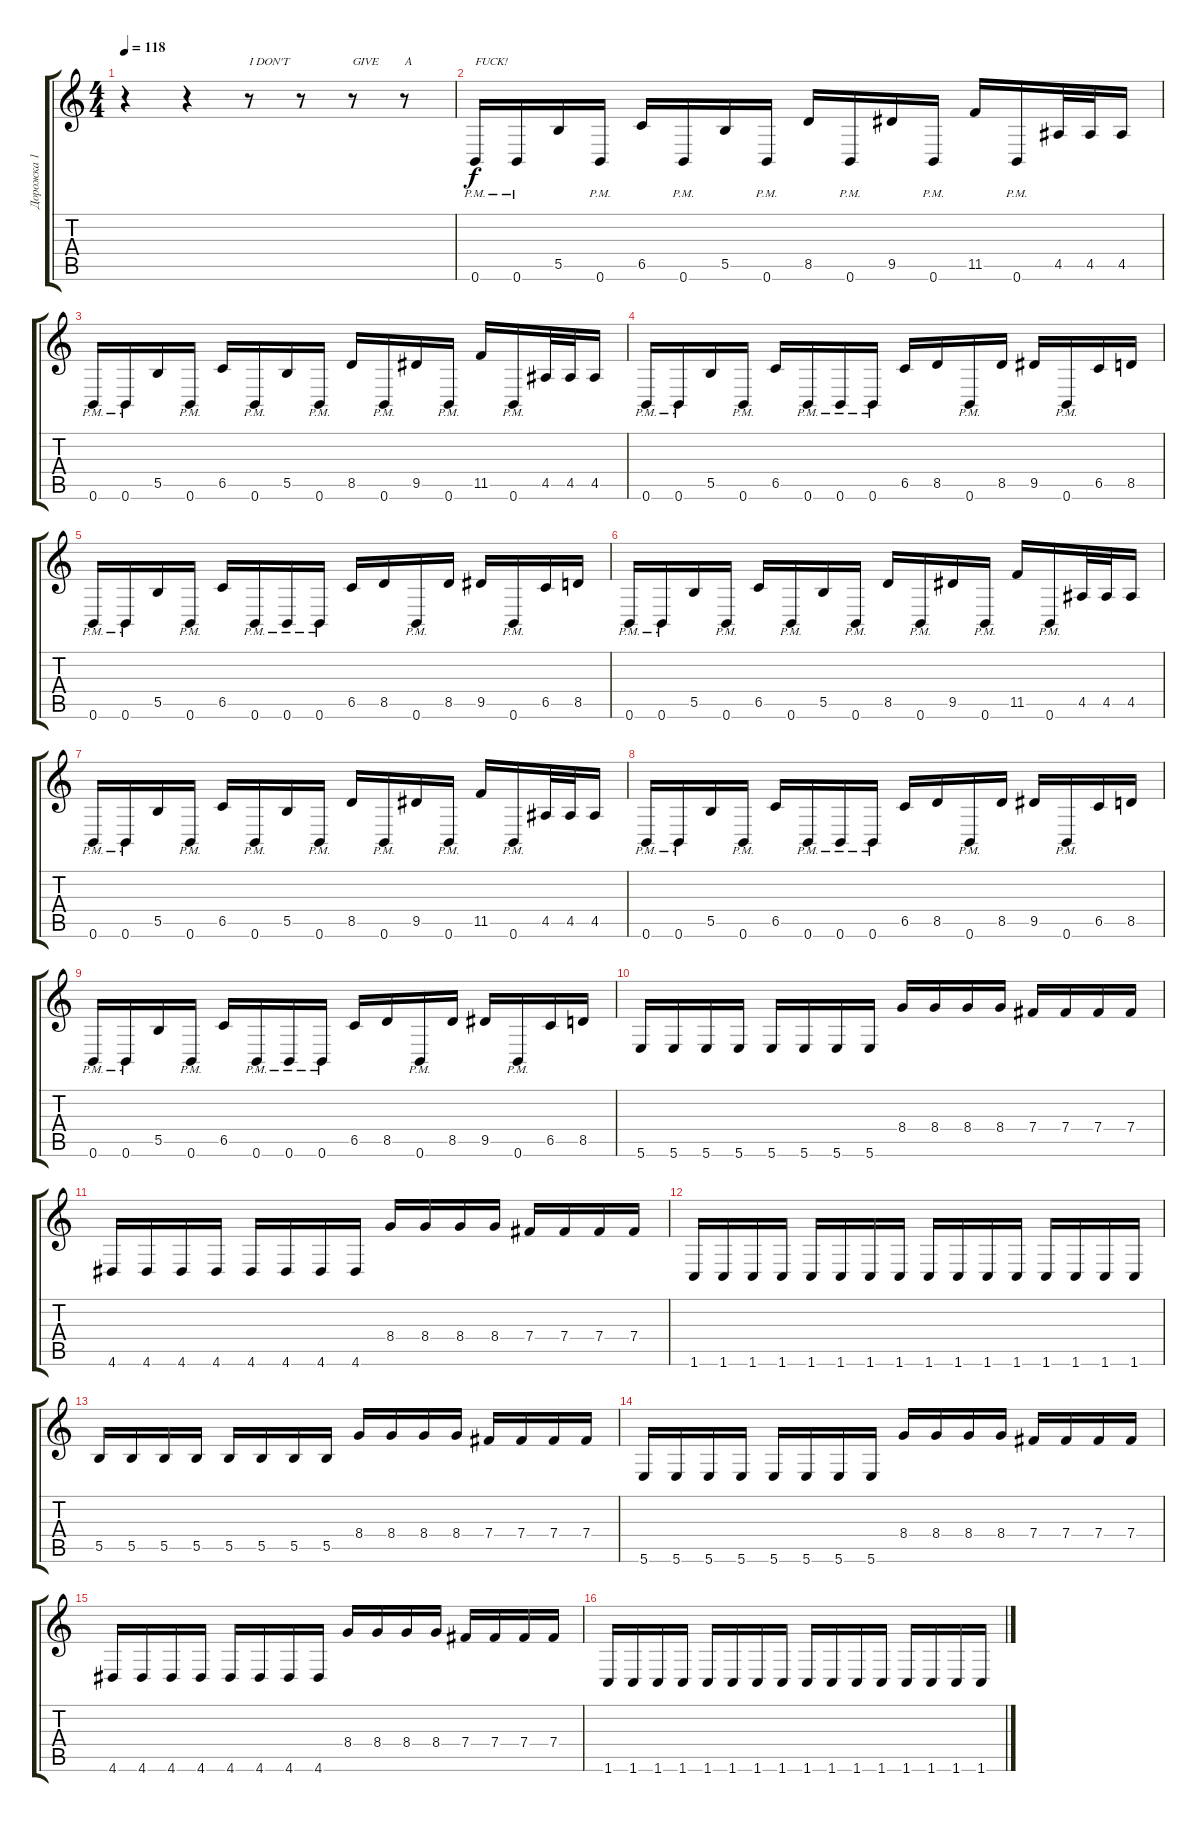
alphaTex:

\track ("Дорожка 1" "Дорожка 1") {instrument distortionguitar}
\staff {score tabs}
\tuning (Db4 Ab3 E3 B2 Gb2 B1) {hide}
\ts (4 4)
\tempo 118
\clef g2
\ks c
r.4{dy f instrument distortionguitar} r.4 r.8{txt "I DON'T"} r.8 r.8{txt "GIVE"} r.8{txt "A"} |
0.6{pm}.16{txt "FUCK!"} 0.6{pm}.16 5.5.16 0.6{pm}.16 6.5.16 0.6{pm}.16 5.5.16 0.6{pm}.16 8.5.16 0.6{pm}.16 9.5.16 0.6{pm}.16 11.5.16 0.6{pm}.16 4.5.32 4.5.32 4.5.16 |
0.6{pm}.16 0.6{pm}.16 5.5.16 0.6{pm}.16 6.5.16 0.6{pm}.16 5.5.16 0.6{pm}.16 8.5.16 0.6{pm}.16 9.5.16 0.6{pm}.16 11.5.16 0.6{pm}.16 4.5.32 4.5.32 4.5.16 |
0.6{pm}.16 0.6{pm}.16 5.5.16 0.6{pm}.16 6.5.16 0.6{pm}.16 0.6{pm}.16 0.6{pm}.16 6.5.16 8.5.16 0.6{pm}.16 8.5.16 9.5.16 0.6{pm}.16 6.5.16 8.5.16 |
0.6{pm}.16 0.6{pm}.16 5.5.16 0.6{pm}.16 6.5.16 0.6{pm}.16 0.6{pm}.16 0.6{pm}.16 6.5.16 8.5.16 0.6{pm}.16 8.5.16 9.5.16 0.6{pm}.16 6.5.16 8.5.16 |
0.6{pm}.16 0.6{pm}.16 5.5.16 0.6{pm}.16 6.5.16 0.6{pm}.16 5.5.16 0.6{pm}.16 8.5.16 0.6{pm}.16 9.5.16 0.6{pm}.16 11.5.16 0.6{pm}.16 4.5.32 4.5.32 4.5.16 |
0.6{pm}.16 0.6{pm}.16 5.5.16 0.6{pm}.16 6.5.16 0.6{pm}.16 5.5.16 0.6{pm}.16 8.5.16 0.6{pm}.16 9.5.16 0.6{pm}.16 11.5.16 0.6{pm}.16 4.5.32 4.5.32 4.5.16 |
0.6{pm}.16 0.6{pm}.16 5.5.16 0.6{pm}.16 6.5.16 0.6{pm}.16 0.6{pm}.16 0.6{pm}.16 6.5.16 8.5.16 0.6{pm}.16 8.5.16 9.5.16 0.6{pm}.16 6.5.16 8.5.16 |
0.6{pm}.16 0.6{pm}.16 5.5.16 0.6{pm}.16 6.5.16 0.6{pm}.16 0.6{pm}.16 0.6{pm}.16 6.5.16 8.5.16 0.6{pm}.16 8.5.16 9.5.16 0.6{pm}.16 6.5.16 8.5.16 |
5.6.16 5.6.16 5.6.16 5.6.16 5.6.16 5.6.16 5.6.16 5.6.16 8.4.16 8.4.16 8.4.16 8.4.16 7.4.16 7.4.16 7.4.16 7.4.16 |
4.6.16 4.6.16 4.6.16 4.6.16 4.6.16 4.6.16 4.6.16 4.6.16 8.4.16 8.4.16 8.4.16 8.4.16 7.4.16 7.4.16 7.4.16 7.4.16 |
1.6.16 1.6.16 1.6.16 1.6.16 1.6.16 1.6.16 1.6.16 1.6.16 1.6.16 1.6.16 1.6.16 1.6.16 1.6.16 1.6.16 1.6.16 1.6.16 |
5.5.16 5.5.16 5.5.16 5.5.16 5.5.16 5.5.16 5.5.16 5.5.16 8.4.16 8.4.16 8.4.16 8.4.16 7.4.16 7.4.16 7.4.16 7.4.16 |
5.6.16 5.6.16 5.6.16 5.6.16 5.6.16 5.6.16 5.6.16 5.6.16 8.4.16 8.4.16 8.4.16 8.4.16 7.4.16 7.4.16 7.4.16 7.4.16 |
4.6.16 4.6.16 4.6.16 4.6.16 4.6.16 4.6.16 4.6.16 4.6.16 8.4.16 8.4.16 8.4.16 8.4.16 7.4.16 7.4.16 7.4.16 7.4.16 |
1.6.16 1.6.16 1.6.16 1.6.16 1.6.16 1.6.16 1.6.16 1.6.16 1.6.16 1.6.16 1.6.16 1.6.16 1.6.16 1.6.16 1.6.16 1.6.16
